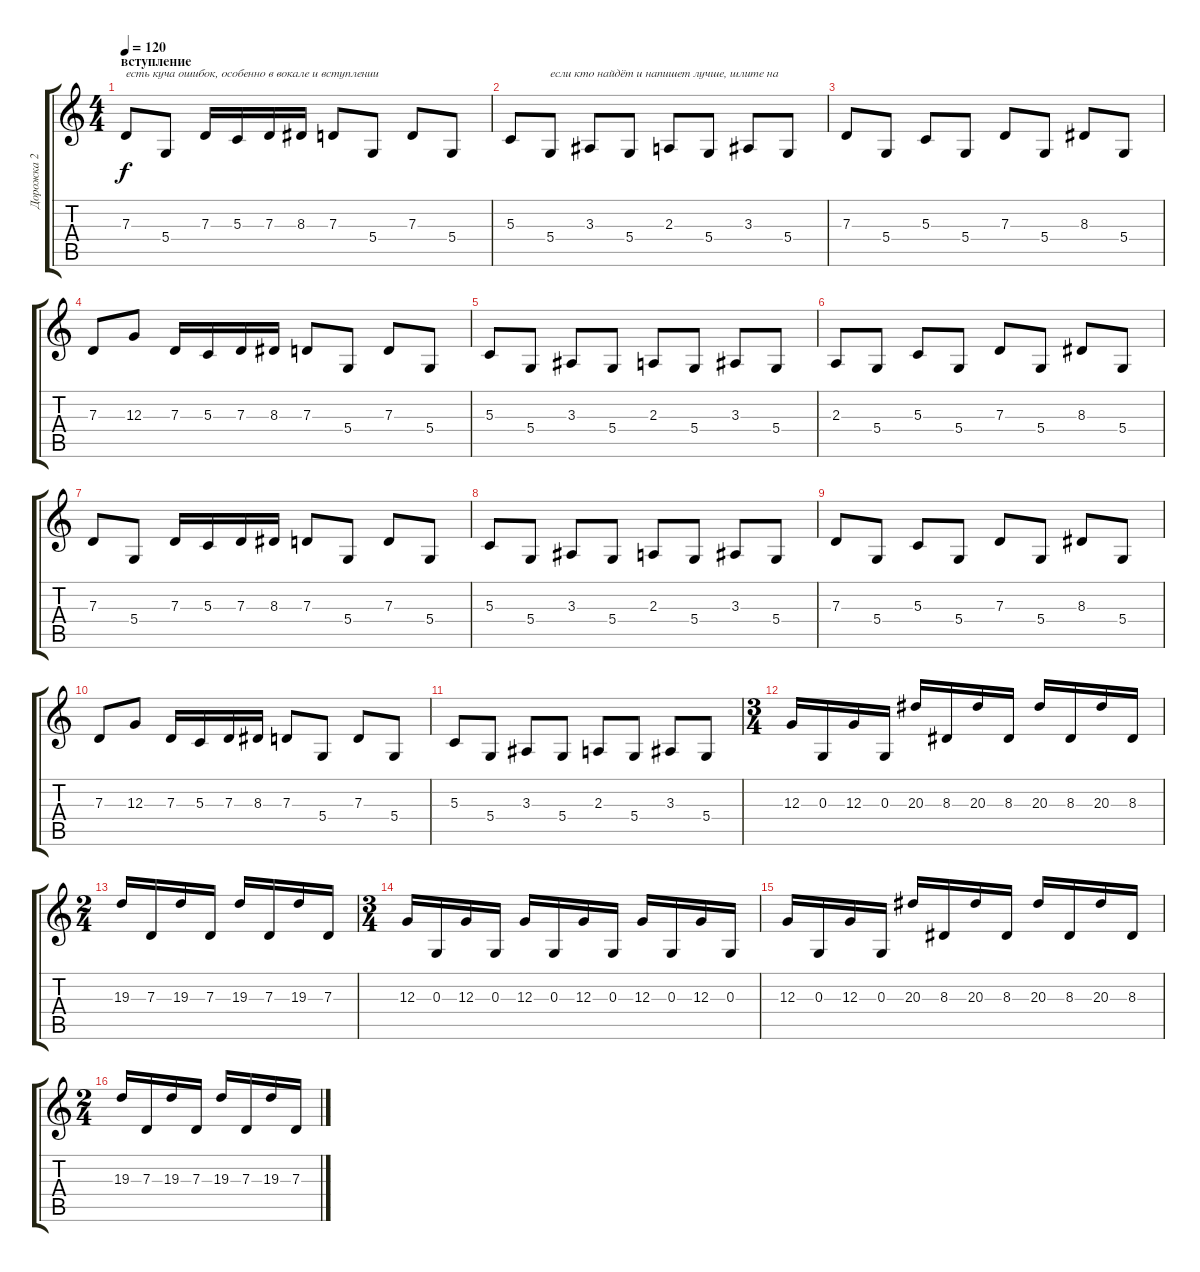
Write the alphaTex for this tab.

\track ("Дорожка 2" "Дорожка 2") {instrument drawbarorgan}
\staff {score tabs}
\tuning (E4 B3 G3 D3 A2 E2) {hide}
\ts (4 4)
\section ("" "вступление")
\tempo 120
\clef g2
\ks c
7.3.8{txt "есть куча ошибок, особенно в вокале и вступлении" dy f instrument drawbarorgan} 5.4.8 7.3.16 5.3.16 7.3.16 8.3.16 7.3.8 5.4.8 7.3.8 5.4.8 |
5.3.8 5.4.8{txt "если кто найдёт и напишет лучше, шлите на "} 3.3.8 5.4.8 2.3.8 5.4.8 3.3.8 5.4.8 |
7.3.8 5.4.8 5.3.8{txt ""} 5.4.8 7.3.8 5.4.8 8.3.8 5.4.8 |
7.3.8 12.3.8 7.3.16 5.3.16 7.3.16 8.3.16 7.3.8 5.4.8 7.3.8 5.4.8 |
5.3.8 5.4.8 3.3.8 5.4.8 2.3.8 5.4.8 3.3.8 5.4.8 |
2.3.8 5.4.8 5.3.8 5.4.8 7.3.8 5.4.8 8.3.8 5.4.8 |
7.3.8 5.4.8 7.3.16 5.3.16 7.3.16 8.3.16 7.3.8 5.4.8 7.3.8 5.4.8 |
5.3.8 5.4.8 3.3.8 5.4.8 2.3.8 5.4.8 3.3.8 5.4.8 |
7.3.8 5.4.8 5.3.8 5.4.8 7.3.8 5.4.8 8.3.8 5.4.8 |
7.3.8 12.3.8 7.3.16 5.3.16 7.3.16 8.3.16 7.3.8 5.4.8 7.3.8 5.4.8 |
5.3.8 5.4.8 3.3.8 5.4.8 2.3.8 5.4.8 3.3.8 5.4.8 |
\ts (3 4)
12.3.16 0.3.16 12.3.16 0.3.16 20.3.16 8.3.16 20.3.16 8.3.16 20.3.16 8.3.16 20.3.16 8.3.16 |
\ts (2 4)
19.3.16 7.3.16 19.3.16 7.3.16 19.3.16 7.3.16 19.3.16 7.3.16 |
\ts (3 4)
12.3.16 0.3.16 12.3.16 0.3.16 12.3.16 0.3.16 12.3.16 0.3.16 12.3.16 0.3.16 12.3.16 0.3.16 |
12.3.16 0.3.16 12.3.16 0.3.16 20.3.16 8.3.16 20.3.16 8.3.16 20.3.16 8.3.16 20.3.16 8.3.16 |
\ts (2 4)
19.3.16 7.3.16 19.3.16 7.3.16 19.3.16 7.3.16 19.3.16 7.3.16
